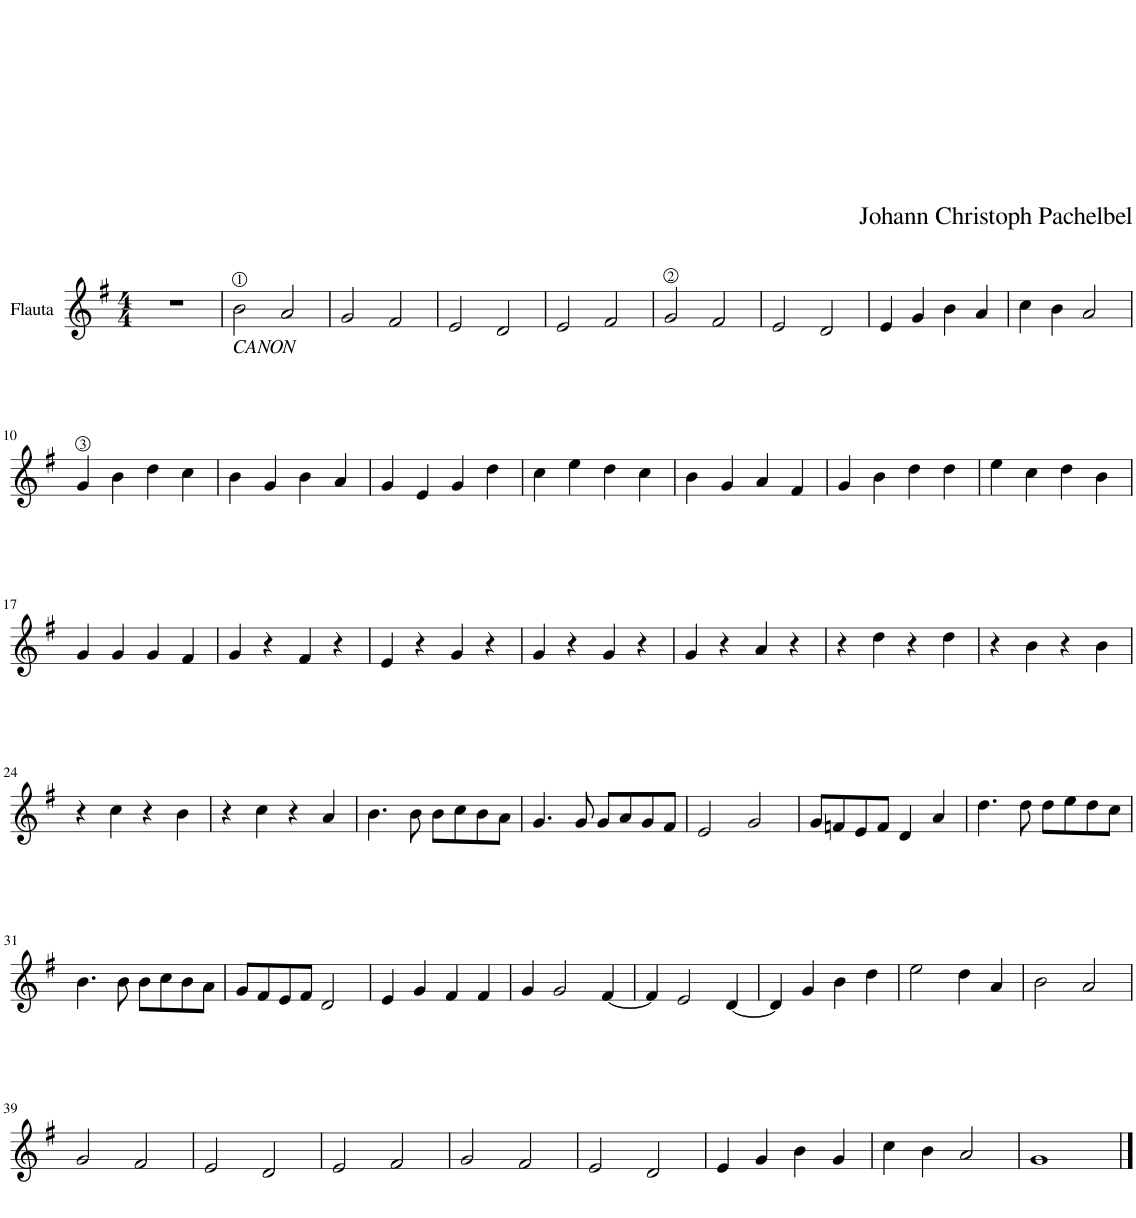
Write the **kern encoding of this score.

**kern
*part1
*staff1
*I"Flauta
*I'Fl
*clefG2
*k[f#]
*M4/4
=1
1r
=2
!LO:TX:b:i:t=CANON
2b\
2a/
=3
2g/
2f#/
=4
2e/
2d/
=5
2e/
2f#/
=6
2g/
2f#/
=7
2e/
2d/
=8
4e/
4g/
4b\
4a/
=9
4cc\
4b\
2a/
!!LO:LB:g=z
=10
4g/
4b\
4dd\
4cc\
=11
4b\
4g/
4b\
4a/
=12
4g/
4e/
4g/
4dd\
=13
4cc\
4ee\
4dd\
4cc\
=14
4b\
4g/
4a/
4f#/
=15
4g/
4b\
4dd\
4dd\
=16
4ee\
4cc\
4dd\
4b\
!!LO:LB:g=z
=17
4g/
4g/
4g/
4f#/
=18
4g/
4r
4f#/
4r
=19
4e/
4r
4g/
4r
=20
4g/
4r
4g/
4r
=21
4g/
4r
4a/
4r
=22
4r
4dd\
4r
4dd\
=23
4r
4b\
4r
4b\
!!LO:LB:g=z
=24
4r
4cc\
4r
4b\
=25
4r
4cc\
4r
4a/
=26
4.b\
8b\
8b\L
8cc\
8b\
8a\J
=27
4.g/
8g/
8g/L
8a/
8g/
8f#/J
=28
2e/
2g/
=29
8g/L
8fn/
8e/
8f/J
4d/
4a/
=30
4.dd\
8dd\
8dd\L
8ee\
8dd\
8cc\J
!!LO:LB:g=z
=31
4.b\
8b\
8b\L
8cc\
8b\
8a\J
=32
8g/L
8f#/
8e/
8f#/J
2d/
=33
4e/
4g/
4f#/
4f#/
=34
4g/
2g/
[4f#/
=35
4f#/]
2e/
[4d/
=36
4d/]
4g/
4b\
4dd\
=37
2ee\
4dd\
4a/
=38
2b\
2a/
!!LO:LB:g=z
=39
2g/
2f#/
=40
2e/
2d/
=41
2e/
2f#/
=42
2g/
2f#/
=43
2e/
2d/
=44
4e/
4g/
4b\
4g/
=45
4cc\
4b\
2a/
=46
1g
==
*-
